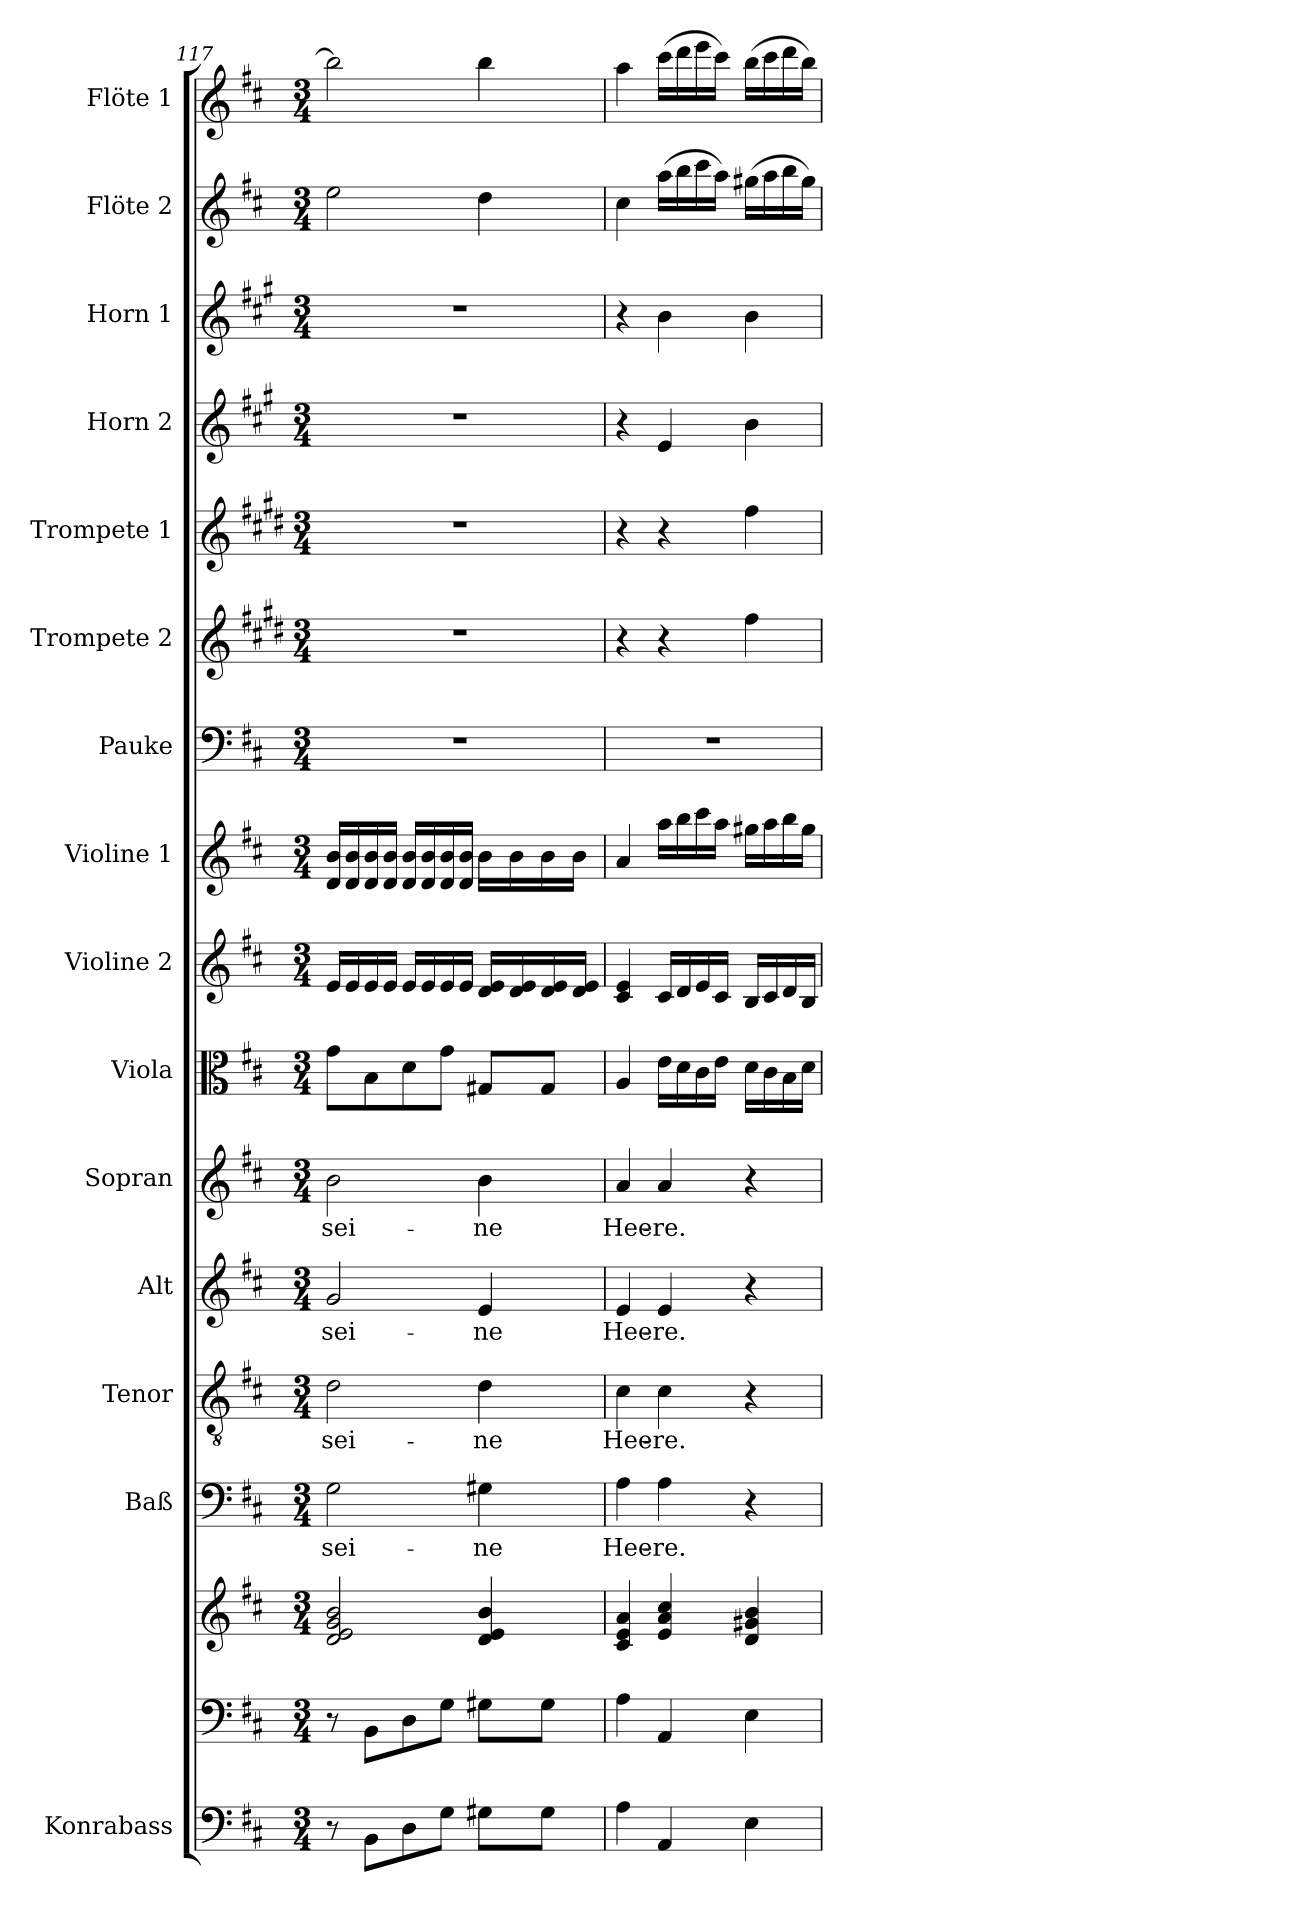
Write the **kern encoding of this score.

**kern	**kern	**kern	**kern	**text	**kern	**text	**kern	**text	**kern	**text	**kern	**kern	**kern	**kern	**kern	**kern	**kern	**kern	**kern	**kern
*part16	*part15	*part15	*part14	*part14	*part13	*part13	*part12	*part12	*part11	*part11	*part10	*part9	*part8	*part7	*part6	*part5	*part4	*part3	*part2	*part1
*staff17	*staff16	*staff15	*staff14	*staff14	*staff13	*staff13	*staff12	*staff12	*staff11	*staff11	*staff10	*staff9	*staff8	*staff7	*staff6	*staff5	*staff4	*staff3	*staff2	*staff1
*I"Konrabass	*	*	*I"Baß	*	*I"Tenor	*	*I"Alt	*	*I"Sopran	*	*I"Viola	*I"Violine 2	*I"Violine 1	*I"Pauke	*I"Trompete 2	*I"Trompete 1	*I"Horn 2	*I"Horn 1	*I"Flöte 2	*I"Flöte 1
*I'Kb.	*	*	*I'Baß	*	*I'Ten	*	*I'Alt	*	*I'Sop	*	*I'Vla.	*I'Vln. 2	*I'Vln. 1	*I'Pk.	*I'Trp. 2	*I'Trp. 1	*I'Hrn. 2	*I'Hrn. 1	*I'Fl. 2	*I'Fl. 1
*clefF4	*clefF4	*clefG2	*clefF4	*	*clefGv2	*	*clefG2	*	*clefG2	*	*clefC3	*clefG2	*clefG2	*clefF4	*clefG2	*clefG2	*clefG2	*clefG2	*clefG2	*clefG2
*ITrd7c12	*	*	*	*	*	*	*	*	*	*	*	*	*	*	*ITrd1c2	*ITrd1c2	*ITrd4c7	*ITrd4c7	*	*
*k[f#c#]	*k[f#c#]	*k[f#c#]	*k[f#c#]	*	*k[f#c#]	*	*k[f#c#]	*	*k[f#c#]	*	*k[f#c#]	*k[f#c#]	*k[f#c#]	*k[f#c#]	*k[f#c#]	*k[f#c#]	*k[f#c#]	*k[f#c#]	*k[f#c#]	*k[f#c#]
*D:	*D:	*D:	*D:	*	*D:	*	*D:	*	*D:	*	*D:	*D:	*D:	*D:	*D:	*D:	*D:	*D:	*D:	*D:
*M3/4	*M3/4	*M3/4	*M3/4	*	*M3/4	*	*M3/4	*	*M3/4	*	*M3/4	*M3/4	*M3/4	*M3/4	*M3/4	*M3/4	*M3/4	*M3/4	*M3/4	*M3/4
=117	=117	=117	=117	=117	=117	=117	=117	=117	=117	=117	=117	=117	=117	=117	=117	=117	=117	=117	=117	=117
!	!	!	!	!LO:LY:b	!	!LO:LY:b	!	!LO:LY:b	!	!LO:LY:b	!	!	!	!	!	!	!	!	!	!
8r	8r	2d/ 2e/ 2g/ 2b/	2G\	sei-	2d\	sei-	2g/	sei-	2b\	sei-	8g\L	16e/LL	16d/ 16b/LL	2.r	2.r	2.r	2.r	2.r	2ee\	2bb\]
.	.	.	.	.	.	.	.	.	.	.	.	16e/	16d/ 16b/	.	.	.	.	.	.	.
8BBB\L	8BB\L	.	.	.	.	.	.	.	.	.	8B\	16e/	16d/ 16b/	.	.	.	.	.	.	.
.	.	.	.	.	.	.	.	.	.	.	.	16e/JJ	16d/ 16b/JJ	.	.	.	.	.	.	.
8DD\	8D\	.	.	.	.	.	.	.	.	.	8d\	16e/LL	16d/ 16b/LL	.	.	.	.	.	.	.
.	.	.	.	.	.	.	.	.	.	.	.	16e/	16d/ 16b/	.	.	.	.	.	.	.
8GG\J	8G\J	.	.	.	.	.	.	.	.	.	8g\J	16e/	16d/ 16b/	.	.	.	.	.	.	.
.	.	.	.	.	.	.	.	.	.	.	.	16e/JJ	16d/ 16b/JJ	.	.	.	.	.	.	.
!	!	!	!	!LO:LY:b	!	!LO:LY:b	!	!LO:LY:b	!	!LO:LY:b	!	!	!	!	!	!	!	!	!	!
8GG#X\L	8G#X\L	4d/ 4e/ 4b/	4G#X\	-ne	4d\	-ne	4e/	-ne	4b\	-ne	8G#X/L	16d/ 16e/LL	16b\LL	.	.	.	.	.	4dd\	4bb\
.	.	.	.	.	.	.	.	.	.	.	.	16d/ 16e/	16b\	.	.	.	.	.	.	.
8GG#\J	8G#\J	.	.	.	.	.	.	.	.	.	8G#/J	16d/ 16e/	16b\	.	.	.	.	.	.	.
.	.	.	.	.	.	.	.	.	.	.	.	16d/ 16e/JJ	16b\JJ	.	.	.	.	.	.	.
=118	=118	=118	=118	=118	=118	=118	=118	=118	=118	=118	=118	=118	=118	=118	=118	=118	=118	=118	=118	=118
!	!	!	!	!LO:LY:b	!	!LO:LY:b	!	!LO:LY:b	!	!LO:LY:b	!	!	!	!	!	!	!	!	!	!
4AA\	4A\	4c#/ 4e/ 4a/	4A\	Hee-	4c#\	Hee-	4e/	Hee-	4a/	Hee-	4A/	4c#/ 4e/	4a/	2.r	4r	4r	4r	4r	4cc#\	4aa\
!	!	!	!	!LO:LY:b	!	!LO:LY:b	!	!LO:LY:b	!	!LO:LY:b	!	!	!	!	!	!	!	!	!	!
4AAA/	4AA/	4e/ 4a/ 4cc#/	4A\	-re.	4c#\	-re.	4e/	-re.	4a/	-re.	16e\LL	16c#/LL	16aa\LL	.	4r	4r	4A/	4e\	(>16aa\LL	(>16ccc#\LL
.	.	.	.	.	.	.	.	.	.	.	16d\	16d/	16bb\	.	.	.	.	.	16bb\	16ddd\
.	.	.	.	.	.	.	.	.	.	.	16c#\	16e/	16ccc#\	.	.	.	.	.	16ccc#\	16eee\
.	.	.	.	.	.	.	.	.	.	.	16e\JJ	16c#/JJ	16aa\JJ	.	.	.	.	.	16aa\JJ)	16ccc#\JJ)
4EE\	4E\	4d/ 4g#X/ 4b/	4r	.	4r	.	4r	.	4r	.	16d\LL	16B/LL	16gg#X\LL	.	4ee\	4ee\	4e\	4e\	(>16gg#X\LL	(>16bb\LL
.	.	.	.	.	.	.	.	.	.	.	16c#\	16c#/	16aa\	.	.	.	.	.	16aa\	16ccc#\
.	.	.	.	.	.	.	.	.	.	.	16B\	16d/	16bb\	.	.	.	.	.	16bb\	16ddd\
.	.	.	.	.	.	.	.	.	.	.	16d\JJ	16B/JJ	16gg#\JJ	.	.	.	.	.	16gg#\JJ)	16bb\JJ)
=	=	=	=	=	=	=	=	=	=	=	=	=	=	=	=	=	=	=	=	=
*-	*-	*-	*-	*-	*-	*-	*-	*-	*-	*-	*-	*-	*-	*-	*-	*-	*-	*-	*-	*-
